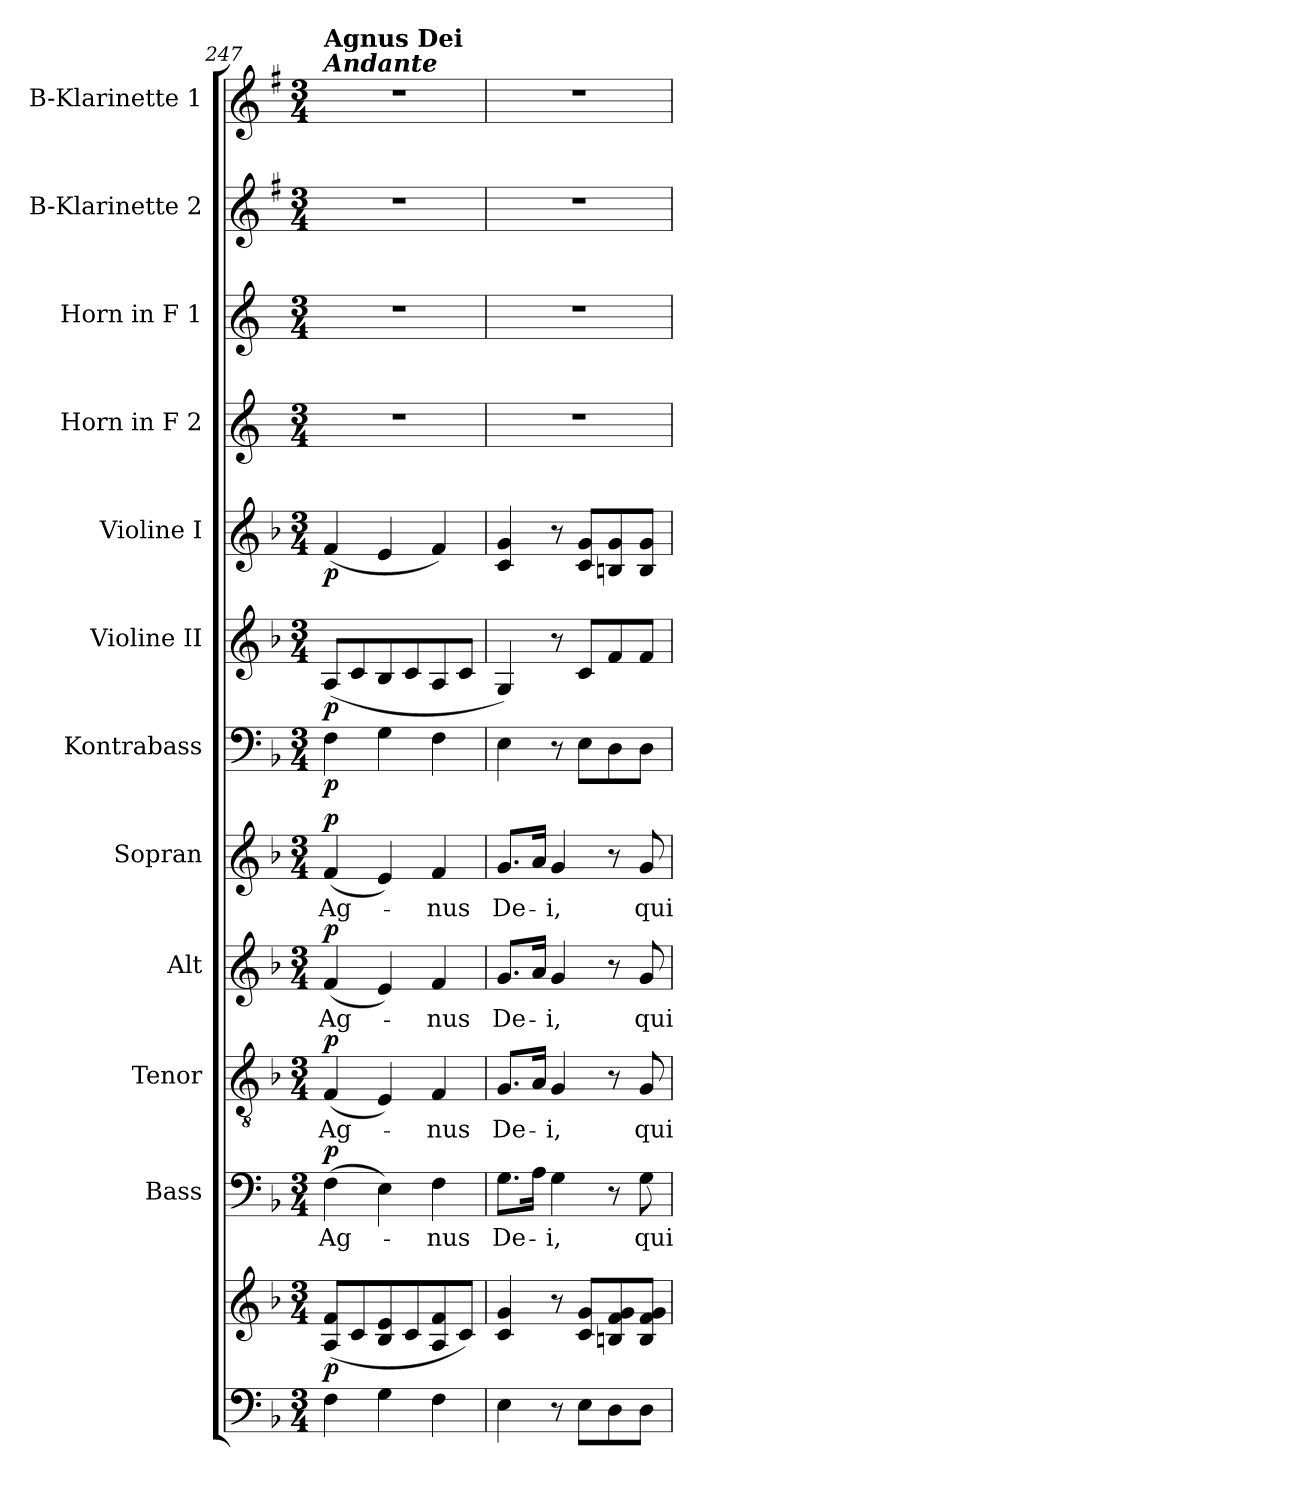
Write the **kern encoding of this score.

**kern	**kern	**dynam	**kern	**text	**dynam	**kern	**text	**dynam	**kern	**text	**dynam	**kern	**text	**dynam	**kern	**dynam	**kern	**dynam	**kern	**dynam	**kern	**kern	**kern	**kern
*part12	*part12	*part12	*part11	*part11	*part11	*part10	*part10	*part10	*part9	*part9	*part9	*part8	*part8	*part8	*part7	*part7	*part6	*part6	*part5	*part5	*part4	*part3	*part2	*part1
*staff13	*staff12	*staff12/13	*staff11	*staff11	*staff11	*staff10	*staff10	*staff10	*staff9	*staff9	*staff9	*staff8	*staff8	*staff8	*staff7	*staff7	*staff6	*staff6	*staff5	*staff5	*staff4	*staff3	*staff2	*staff1
*	*	*	*I"Bass	*	*	*I"Tenor	*	*	*I"Alt	*	*	*I"Sopran	*	*	*I"Kontrabass	*	*I"Violine II	*	*I"Violine I	*	*I"Horn in F 2	*I"Horn in F 1	*I"B-Klarinette 2	*I"B-Klarinette 1
*	*	*	*I'B.	*	*	*I'T.	*	*	*I'A.	*	*	*I'S.	*	*	*I'Kb.	*	*I'Vl. II	*	*I'Vl. I	*	*	*	*I'B Kl. 2	*I'B Kl. 1
!!LO:PB:g=z
*clefF4	*clefG2	*	*clefF4	*	*	*clefGv2	*	*	*clefG2	*	*	*clefG2	*	*	*clefF4	*	*clefG2	*	*clefG2	*	*clefG2	*clefG2	*clefG2	*clefG2
*	*	*	*	*	*	*	*	*	*	*	*	*	*	*	*ITrd7c12	*	*	*	*	*	*ITrd4c7	*ITrd4c7	*ITrd1c2	*ITrd1c2
*k[b-]	*k[b-]	*	*k[b-]	*	*	*k[b-]	*	*	*k[b-]	*	*	*k[b-]	*	*	*k[b-]	*	*k[b-]	*	*k[b-]	*	*k[b-]	*k[b-]	*k[b-]	*k[b-]
*F:	*F:	*	*F:	*	*	*F:	*	*	*F:	*	*	*F:	*	*	*F:	*	*F:	*	*F:	*	*F:	*F:	*F:	*F:
*M3/4	*M3/4	*	*M3/4	*	*	*M3/4	*	*	*M3/4	*	*	*M3/4	*	*	*M3/4	*	*M3/4	*	*M3/4	*	*M3/4	*M3/4	*M3/4	*M3/4
=247	=247	=247	=247	=247	=247	=247	=247	=247	=247	=247	=247	=247	=247	=247	=247	=247	=247	=247	=247	=247	=247	=247	=247	=247
!	!	!	!	!	!	!	!	!	!	!	!	!	!	!	!	!	!	!	!	!	!	!	!	!LO:TX:a:Bi:t=Andante
!	!	!	!	!	!	!	!	!	!	!	!	!	!	!	!	!	!	!	!	!	!	!	!	!LO:TX:a:B:t=Agnus Dei
!	!	!LO:DY:b	!	!LO:LY:b	!LO:DY:a	!	!LO:LY:b	!LO:DY:a	!	!LO:LY:b	!LO:DY:a	!	!LO:LY:b	!LO:DY:a	!	!LO:DY:b	!	!LO:DY:b	!	!LO:DY:b	!	!	!	!
4F\	(<8A/ 8f/L	p	(>4F\	Ag-	p	(<4F/	Ag-	p	(<4f/	Ag-	p	(<4f/	Ag-	p	4FF\	p	(<8A/L	p	(<4f/	p	2.r	2.r	2.r	2.r
.	8c/	.	.	.	.	.	.	.	.	.	.	.	.	.	.	.	8c/	.	.	.	.	.	.	.
4G\	8B-/ 8e/	.	4E\)	.	.	4E/)	.	.	4e/)	.	.	4e/)	.	.	4GG\	.	8B-/	.	4e/	.	.	.	.	.
.	8c/	.	.	.	.	.	.	.	.	.	.	.	.	.	.	.	8c/	.	.	.	.	.	.	.
!	!	!	!	!LO:LY:b	!	!	!LO:LY:b	!	!	!LO:LY:b	!	!	!LO:LY:b	!	!	!	!	!	!	!	!	!	!	!
4F\	8A/ 8f/	.	4F\	-nus	.	4F/	-nus	.	4f/	-nus	.	4f/	-nus	.	4FF\	.	8A/	.	4f/)	.	.	.	.	.
.	8c/J)	.	.	.	.	.	.	.	.	.	.	.	.	.	.	.	8c/J	.	.	.	.	.	.	.
=248	=248	=248	=248	=248	=248	=248	=248	=248	=248	=248	=248	=248	=248	=248	=248	=248	=248	=248	=248	=248	=248	=248	=248	=248
!	!	!	!	!LO:LY:b	!	!	!LO:LY:b	!	!	!LO:LY:b	!	!	!LO:LY:b	!	!	!	!	!	!	!	!	!	!	!
4E\	4c/ 4g/	.	8.G\L	De-	.	8.G/L	De-	.	8.g/L	De-	.	8.g/L	De-	.	4EE\	.	4G/)	.	4c/ 4g/	.	2.r	2.r	2.r	2.r
.	.	.	16A\Jk	.	.	16A/Jk	.	.	16a/Jk	.	.	16a/Jk	.	.	.	.	.	.	.	.	.	.	.	.
!	!	!	!	!LO:LY:b	!	!	!LO:LY:b	!	!	!LO:LY:b	!	!	!LO:LY:b	!	!	!	!	!	!	!	!	!	!	!
8r	8r	.	4G\	-i,	.	4G/	-i,	.	4g/	-i,	.	4g/	-i,	.	8r	.	8r	.	8r	.	.	.	.	.
8E\L	8c/ 8g/L	.	.	.	.	.	.	.	.	.	.	.	.	.	8EE\L	.	8c/L	.	8c/ 8g/L	.	.	.	.	.
8D\	8Bn/ 8f/ 8g/	.	8r	.	.	8r	.	.	8r	.	.	8r	.	.	8DD\	.	8f/	.	8Bn/ 8g/	.	.	.	.	.
!	!	!	!	!LO:LY:b	!	!	!LO:LY:b	!	!	!LO:LY:b	!	!	!LO:LY:b	!	!	!	!	!	!	!	!	!	!	!
8D\J	8B/ 8f/ 8g/J	.	8G\	qui	.	8G/	qui	.	8g/	qui	.	8g/	qui	.	8DD\J	.	8f/J	.	8B/ 8g/J	.	.	.	.	.
=	=	=	=	=	=	=	=	=	=	=	=	=	=	=	=	=	=	=	=	=	=	=	=	=
*-	*-	*-	*-	*-	*-	*-	*-	*-	*-	*-	*-	*-	*-	*-	*-	*-	*-	*-	*-	*-	*-	*-	*-	*-
